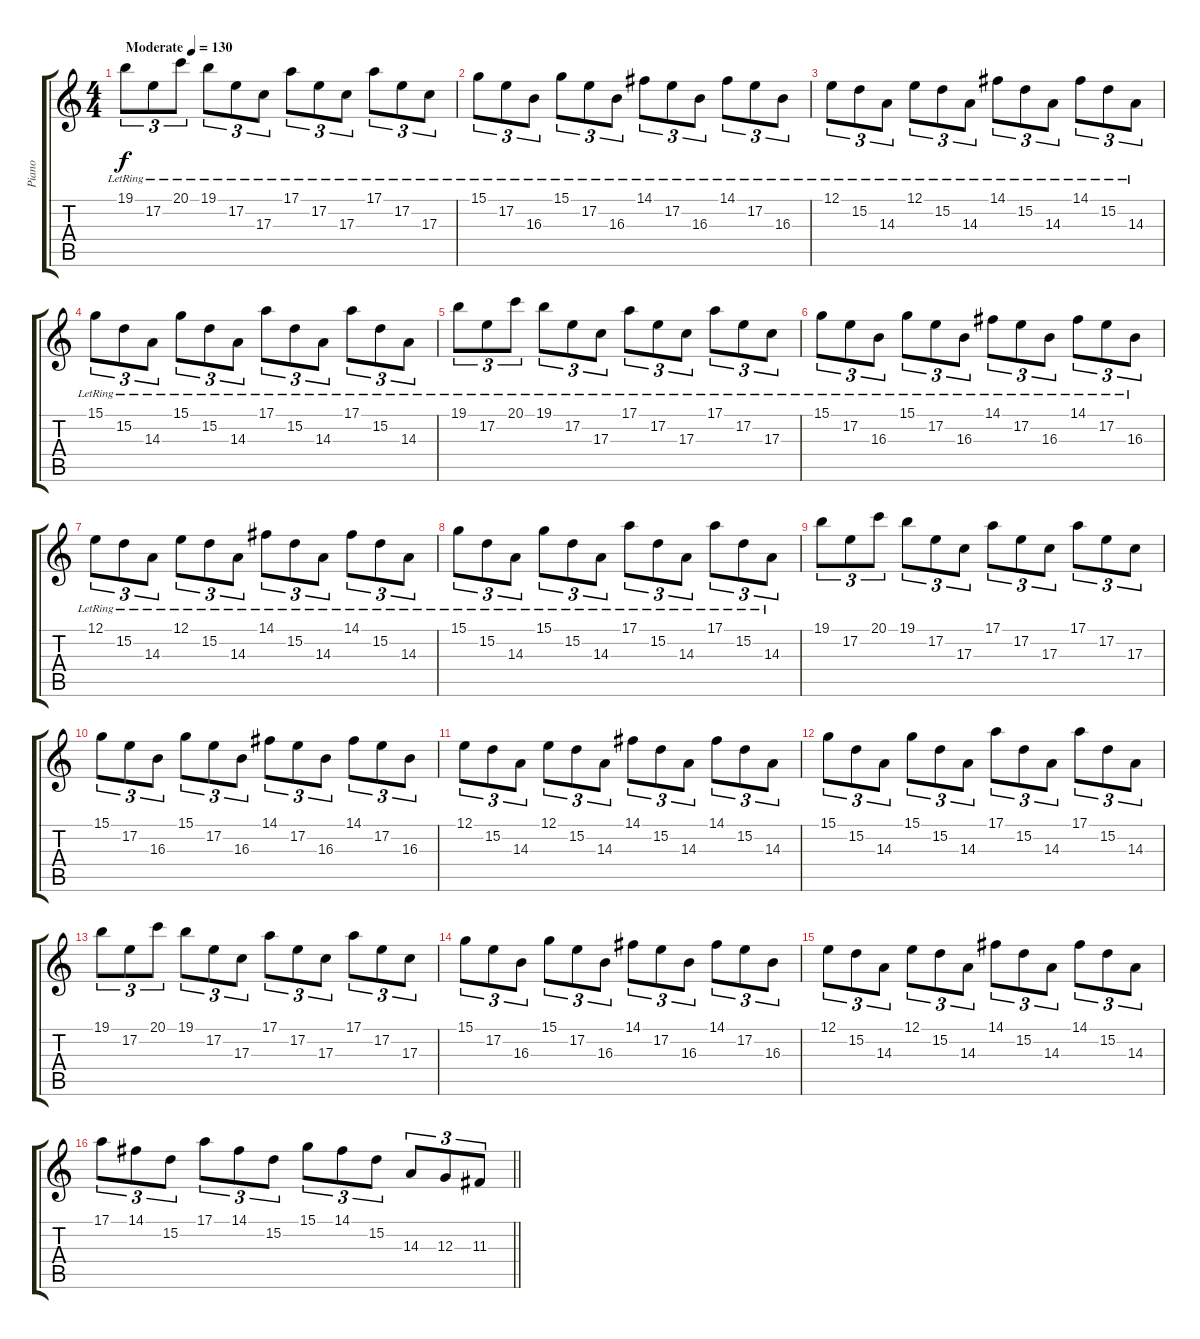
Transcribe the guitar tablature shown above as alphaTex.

\track ("Piano" "Piano") {instrument acousticgrandpiano}
\staff {score tabs}
\tuning (E4 B3 G3 D3 A2 E2) {hide}
\ts (4 4)
\tempo (130 "Moderate")
\clef g2
\ks c
19.1{lr}.8{tu (3 2) dy f instrument acousticgrandpiano} 17.2{lr}.8{tu (3 2)} 20.1{lr}.8{tu (3 2)} 19.1{lr}.8{tu (3 2)} 17.2{lr}.8{tu (3 2)} 17.3{lr}.8{tu (3 2)} 17.1{lr}.8{tu (3 2)} 17.2{lr}.8{tu (3 2)} 17.3{lr}.8{tu (3 2)} 17.1{lr}.8{tu (3 2)} 17.2{lr}.8{tu (3 2)} 17.3{lr}.8{tu (3 2)} |
15.1{lr}.8{tu (3 2)} 17.2{lr}.8{tu (3 2)} 16.3{lr}.8{tu (3 2)} 15.1{lr}.8{tu (3 2)} 17.2{lr}.8{tu (3 2)} 16.3{lr}.8{tu (3 2)} 14.1{lr}.8{tu (3 2)} 17.2{lr}.8{tu (3 2)} 16.3{lr}.8{tu (3 2)} 14.1{lr}.8{tu (3 2)} 17.2{lr}.8{tu (3 2)} 16.3{lr}.8{tu (3 2)} |
12.1{lr}.8{tu (3 2)} 15.2{lr}.8{tu (3 2)} 14.3{lr}.8{tu (3 2)} 12.1{lr}.8{tu (3 2)} 15.2{lr}.8{tu (3 2)} 14.3{lr}.8{tu (3 2)} 14.1{lr}.8{tu (3 2)} 15.2{lr}.8{tu (3 2)} 14.3{lr}.8{tu (3 2)} 14.1{lr}.8{tu (3 2)} 15.2{lr}.8{tu (3 2)} 14.3{lr}.8{tu (3 2)} |
15.1{lr}.8{tu (3 2)} 15.2{lr}.8{tu (3 2)} 14.3{lr}.8{tu (3 2)} 15.1{lr}.8{tu (3 2)} 15.2{lr}.8{tu (3 2)} 14.3{lr}.8{tu (3 2)} 17.1{lr}.8{tu (3 2)} 15.2{lr}.8{tu (3 2)} 14.3{lr}.8{tu (3 2)} 17.1{lr}.8{tu (3 2)} 15.2{lr}.8{tu (3 2)} 14.3{lr}.8{tu (3 2)} |
19.1{lr}.8{tu (3 2)} 17.2{lr}.8{tu (3 2)} 20.1{lr}.8{tu (3 2)} 19.1{lr}.8{tu (3 2)} 17.2{lr}.8{tu (3 2)} 17.3{lr}.8{tu (3 2)} 17.1{lr}.8{tu (3 2)} 17.2{lr}.8{tu (3 2)} 17.3{lr}.8{tu (3 2)} 17.1{lr}.8{tu (3 2)} 17.2{lr}.8{tu (3 2)} 17.3{lr}.8{tu (3 2)} |
15.1{lr}.8{tu (3 2)} 17.2{lr}.8{tu (3 2)} 16.3{lr}.8{tu (3 2)} 15.1{lr}.8{tu (3 2)} 17.2{lr}.8{tu (3 2)} 16.3{lr}.8{tu (3 2)} 14.1{lr}.8{tu (3 2)} 17.2{lr}.8{tu (3 2)} 16.3{lr}.8{tu (3 2)} 14.1{lr}.8{tu (3 2)} 17.2{lr}.8{tu (3 2)} 16.3{lr}.8{tu (3 2)} |
12.1{lr}.8{tu (3 2)} 15.2{lr}.8{tu (3 2)} 14.3{lr}.8{tu (3 2)} 12.1{lr}.8{tu (3 2)} 15.2{lr}.8{tu (3 2)} 14.3{lr}.8{tu (3 2)} 14.1{lr}.8{tu (3 2)} 15.2{lr}.8{tu (3 2)} 14.3{lr}.8{tu (3 2)} 14.1{lr}.8{tu (3 2)} 15.2{lr}.8{tu (3 2)} 14.3{lr}.8{tu (3 2)} |
15.1{lr}.8{tu (3 2)} 15.2{lr}.8{tu (3 2)} 14.3{lr}.8{tu (3 2)} 15.1{lr}.8{tu (3 2)} 15.2{lr}.8{tu (3 2)} 14.3{lr}.8{tu (3 2)} 17.1{lr}.8{tu (3 2)} 15.2{lr}.8{tu (3 2)} 14.3{lr}.8{tu (3 2)} 17.1{lr}.8{tu (3 2)} 15.2{lr}.8{tu (3 2)} 14.3{lr}.8{tu (3 2)} |
19.1.8{tu (3 2)} 17.2.8{tu (3 2)} 20.1.8{tu (3 2)} 19.1.8{tu (3 2)} 17.2.8{tu (3 2)} 17.3.8{tu (3 2)} 17.1.8{tu (3 2)} 17.2.8{tu (3 2)} 17.3.8{tu (3 2)} 17.1.8{tu (3 2)} 17.2.8{tu (3 2)} 17.3.8{tu (3 2)} |
15.1.8{tu (3 2)} 17.2.8{tu (3 2)} 16.3.8{tu (3 2)} 15.1.8{tu (3 2)} 17.2.8{tu (3 2)} 16.3.8{tu (3 2)} 14.1.8{tu (3 2)} 17.2.8{tu (3 2)} 16.3.8{tu (3 2)} 14.1.8{tu (3 2)} 17.2.8{tu (3 2)} 16.3.8{tu (3 2)} |
12.1.8{tu (3 2)} 15.2.8{tu (3 2)} 14.3.8{tu (3 2)} 12.1.8{tu (3 2)} 15.2.8{tu (3 2)} 14.3.8{tu (3 2)} 14.1.8{tu (3 2)} 15.2.8{tu (3 2)} 14.3.8{tu (3 2)} 14.1.8{tu (3 2)} 15.2.8{tu (3 2)} 14.3.8{tu (3 2)} |
15.1.8{tu (3 2)} 15.2.8{tu (3 2)} 14.3.8{tu (3 2)} 15.1.8{tu (3 2)} 15.2.8{tu (3 2)} 14.3.8{tu (3 2)} 17.1.8{tu (3 2)} 15.2.8{tu (3 2)} 14.3.8{tu (3 2)} 17.1.8{tu (3 2)} 15.2.8{tu (3 2)} 14.3.8{tu (3 2)} |
19.1.8{tu (3 2)} 17.2.8{tu (3 2)} 20.1.8{tu (3 2)} 19.1.8{tu (3 2)} 17.2.8{tu (3 2)} 17.3.8{tu (3 2)} 17.1.8{tu (3 2)} 17.2.8{tu (3 2)} 17.3.8{tu (3 2)} 17.1.8{tu (3 2)} 17.2.8{tu (3 2)} 17.3.8{tu (3 2)} |
15.1.8{tu (3 2)} 17.2.8{tu (3 2)} 16.3.8{tu (3 2)} 15.1.8{tu (3 2)} 17.2.8{tu (3 2)} 16.3.8{tu (3 2)} 14.1.8{tu (3 2)} 17.2.8{tu (3 2)} 16.3.8{tu (3 2)} 14.1.8{tu (3 2)} 17.2.8{tu (3 2)} 16.3.8{tu (3 2)} |
12.1.8{tu (3 2)} 15.2.8{tu (3 2)} 14.3.8{tu (3 2)} 12.1.8{tu (3 2)} 15.2.8{tu (3 2)} 14.3.8{tu (3 2)} 14.1.8{tu (3 2)} 15.2.8{tu (3 2)} 14.3.8{tu (3 2)} 14.1.8{tu (3 2)} 15.2.8{tu (3 2)} 14.3.8{tu (3 2)} |
\barLineRight lightlight
17.1.8{tu (3 2)} 14.1.8{tu (3 2)} 15.2.8{tu (3 2)} 17.1.8{tu (3 2)} 14.1.8{tu (3 2)} 15.2.8{tu (3 2)} 15.1.8{tu (3 2)} 14.1.8{tu (3 2)} 15.2.8{tu (3 2)} 14.3.8{tu (3 2)} 12.3.8{tu (3 2)} 11.3.8{tu (3 2)}
